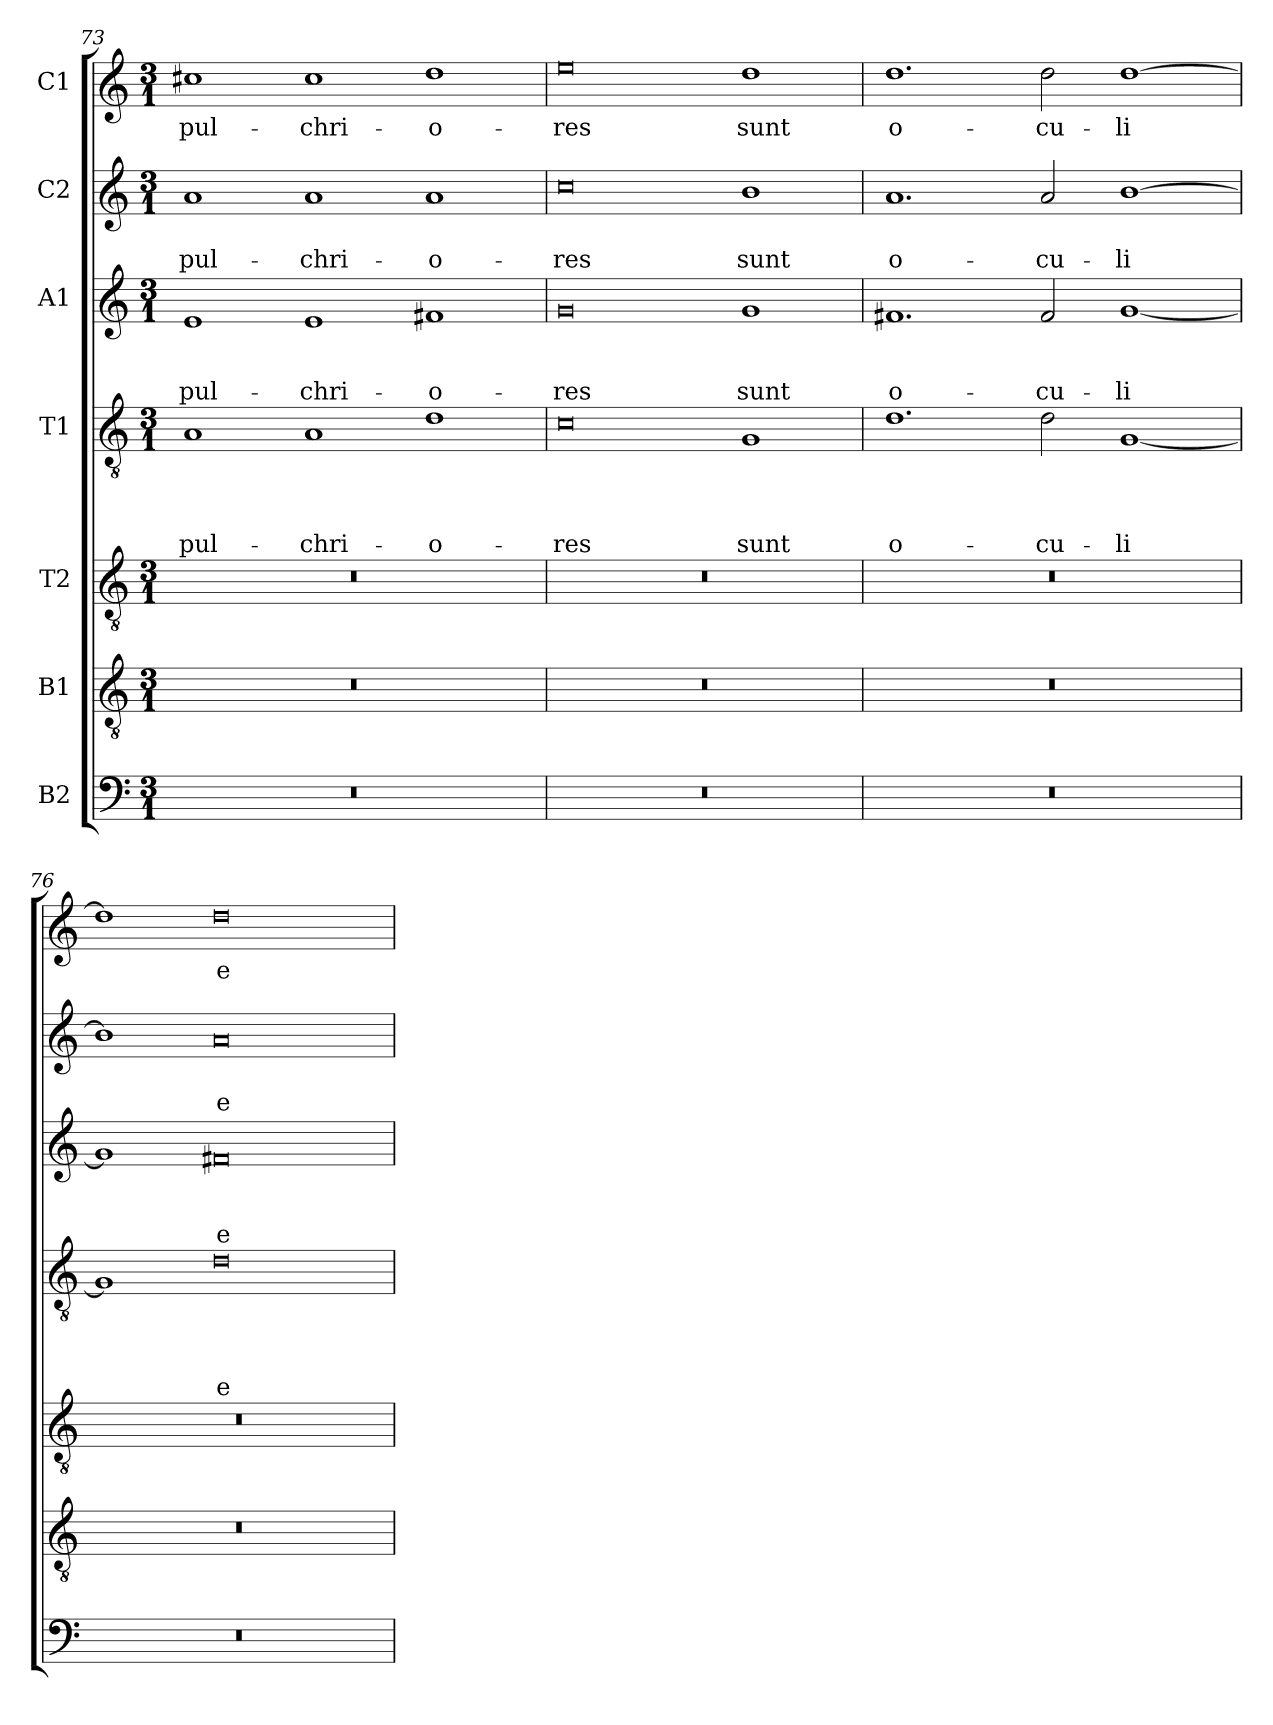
**kern	**kern	**kern	**kern	**text	**text	**text	**text	**kern	**text	**text	**text	**kern	**text	**text	**kern	**text
*part7	*part6	*part5	*part4	*part4	*part4	*part4	*part4	*part3	*part3	*part3	*part3	*part2	*part2	*part2	*part1	*part1
*staff7	*staff6	*staff5	*staff4	*staff4	*staff4	*staff4	*staff4	*staff3	*staff3	*staff3	*staff3	*staff2	*staff2	*staff2	*staff1	*staff1
*I"B2	*I"B1	*I"T2	*I"T1	*	*	*	*	*I"A1	*	*	*	*I"C2	*	*	*I"C1	*
*clefF4	*clefGv2	*clefGv2	*clefGv2	*	*	*	*	*clefG2	*	*	*	*clefG2	*	*	*clefG2	*
*k[]	*k[]	*k[]	*k[]	*	*	*	*	*k[]	*	*	*	*k[]	*	*	*k[]	*
*C:	*C:	*C:	*C:	*	*	*	*	*C:	*	*	*	*C:	*	*	*C:	*
*M3/1	*M3/1	*M3/1	*M3/1	*	*	*	*	*M3/1	*	*	*	*M3/1	*	*	*M3/1	*
=73	=73	=73	=73	=73	=73	=73	=73	=73	=73	=73	=73	=73	=73	=73	=73	=73
!	!	!	!	!	!	!	!LO:LY:b	!	!	!	!LO:LY:b	!	!	!LO:LY:b	!	!LO:LY:b
0.r	0.r	0.r	1A	.	.	.	pul-	1e	.	.	pul-	1a	.	pul-	1cc#X	pul-
!	!	!	!	!	!	!	!LO:LY:b	!	!	!	!LO:LY:b	!	!	!LO:LY:b	!	!LO:LY:b
.	.	.	1A	.	.	.	-chri-	1e	.	.	-chri-	1a	.	-chri-	1cc#	-chri-
!	!	!	!	!	!	!	!LO:LY:b	!	!	!	!LO:LY:b	!	!	!LO:LY:b	!	!LO:LY:b
.	.	.	1d	.	.	.	-o-	1f#X	.	.	-o-	1a	.	-o-	1dd	-o-
=74	=74	=74	=74	=74	=74	=74	=74	=74	=74	=74	=74	=74	=74	=74	=74	=74
!	!	!	!	!	!	!	!LO:LY:b	!	!	!	!LO:LY:b	!	!	!LO:LY:b	!	!LO:LY:b
0.r	0.r	0.r	0c	.	.	.	-res	0g	.	.	-res	0cc	.	-res	0ee	-res
!	!	!	!	!	!	!	!LO:LY:b	!	!	!	!LO:LY:b	!	!	!LO:LY:b	!	!LO:LY:b
.	.	.	1G	.	.	.	sunt	1g	.	.	sunt	1b	.	sunt	1dd	sunt
=75	=75	=75	=75	=75	=75	=75	=75	=75	=75	=75	=75	=75	=75	=75	=75	=75
!	!	!	!	!	!	!	!LO:LY:b	!	!	!	!LO:LY:b	!	!	!LO:LY:b	!	!LO:LY:b
0.r	0.r	0.r	1.d	.	.	.	o-	1.f#X	.	.	o-	1.a	.	o-	1.dd	o-
!	!	!	!	!	!	!	!LO:LY:b	!	!	!	!LO:LY:b	!	!	!LO:LY:b	!	!LO:LY:b
.	.	.	2d\	.	.	.	-cu-	2f#/	.	.	-cu-	2a/	.	-cu-	2dd\	-cu-
!	!	!	!	!	!	!	!LO:LY:b	!	!	!	!LO:LY:b	!	!	!LO:LY:b	!	!LO:LY:b
.	.	.	[1G	.	.	.	-li	[1g	.	.	-li	[1b	.	-li	[1dd	-li
=76	=76	=76	=76	=76	=76	=76	=76	=76	=76	=76	=76	=76	=76	=76	=76	=76
0.r	0.r	0.r	1G]	.	.	.	.	1g]	.	.	.	1b]	.	.	1dd]	.
!	!	!	!	!	!	!	!LO:LY:b	!	!	!	!LO:LY:b	!	!	!LO:LY:b	!	!LO:LY:b
.	.	.	0d	.	.	.	e-	0f#X	.	.	e-	0a	.	e-	0dd	e-
=	=	=	=	=	=	=	=	=	=	=	=	=	=	=	=	=
*-	*-	*-	*-	*-	*-	*-	*-	*-	*-	*-	*-	*-	*-	*-	*-	*-
